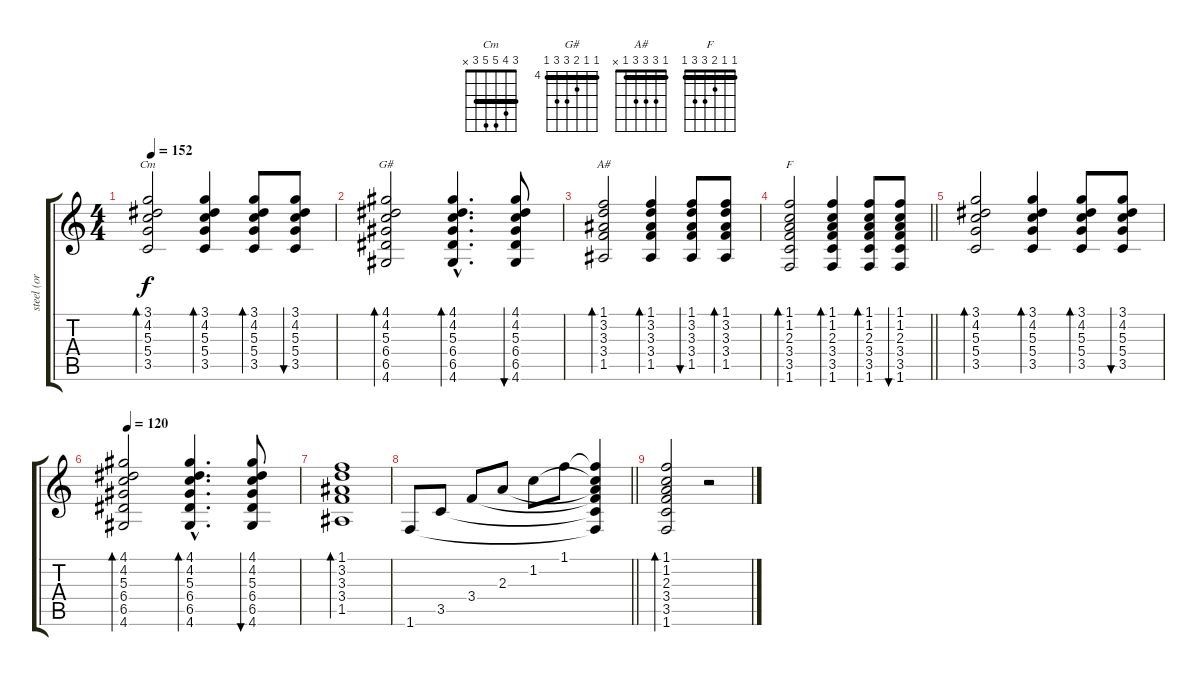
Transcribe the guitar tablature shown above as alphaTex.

\track ("steel (or clean)" "steel (or ") {instrument acousticguitarsteel}
\staff {score tabs}
\tuning (E4 B3 G3 D3 A2 E2) {hide}
\chord ("Cm" 3 4 5 5 3 x) {barre 3}
\chord ("G#" 4 4 5 6 6 4) {firstfret 4 barre 4}
\chord ("A#" 1 3 3 3 1 x) {barre 1}
\chord ("F" 1 1 2 3 3 1) {barre 1}
\ts (4 4)
\tempo 152
\clef g2
\ks c
(3.1 4.2 5.3 5.4 3.5).2{bd 60 ch "Cm" dy f volume 5} (3.1 4.2 5.3 5.4 3.5).4{bd 60} (3.1 4.2 5.3 5.4 3.5).8{bd 60} (3.1 4.2 5.3 5.4 3.5).8{bu 60} |
(4.1 4.2 5.3 6.4 6.5 4.6).2{bd 60 ch "G#"} (4.1{hac} 4.2{hac} 5.3{hac} 6.4{hac} 6.5{hac} 4.6{hac}).4{d bd 60} (4.1 4.2 5.3 6.4 6.5 4.6).8{bu 60} |
(1.1 3.2 3.3 3.4 1.5).2{bd 60 ch "A#"} (1.1 3.2 3.3 3.4 1.5).4{bd 60} (1.1 3.2 3.3 3.4 1.5).8{bu 60} (1.1 3.2 3.3 3.4 1.5).8{bd 60} |
\barLineRight lightlight
(1.1 1.2 2.3 3.4 3.5 1.6).2{bd 60 ch "F"} (1.1 1.2 2.3 3.4 3.5 1.6).4{bd 60} (1.1 1.2 2.3 3.4 3.5 1.6).8{bd 60} (1.1 1.2 2.3 3.4 3.5 1.6).8{bu 60} |
(3.1 4.2 5.3 5.4 3.5).2{bd 60} (3.1 4.2 5.3 5.4 3.5).4{bd 60} (3.1 4.2 5.3 5.4 3.5).8{bd 60} (3.1 4.2 5.3 5.4 3.5).8{bu 60} |
\tempo 120
(4.1 4.2 5.3 6.4 6.5 4.6).2{bd 60} (4.1{hac} 4.2{hac} 5.3{hac} 6.4{hac} 6.5{hac} 4.6{hac}).4{d bd 60} (4.1 4.2 5.3 6.4 6.5 4.6).8{bu 60} |
(1.1 3.2 3.3 3.4 1.5).1{bd 60} |
\barLineRight lightlight
1.6.8 3.5.8 3.4.8 2.3.8 1.2.8 1.1.8 (1.1{t} 1.2{t} 2.3{t} 3.4{t} 3.5{t} 1.6{t}).4 |
(1.1 1.2 2.3 3.4 3.5 1.6).2{bd 240} r.2
